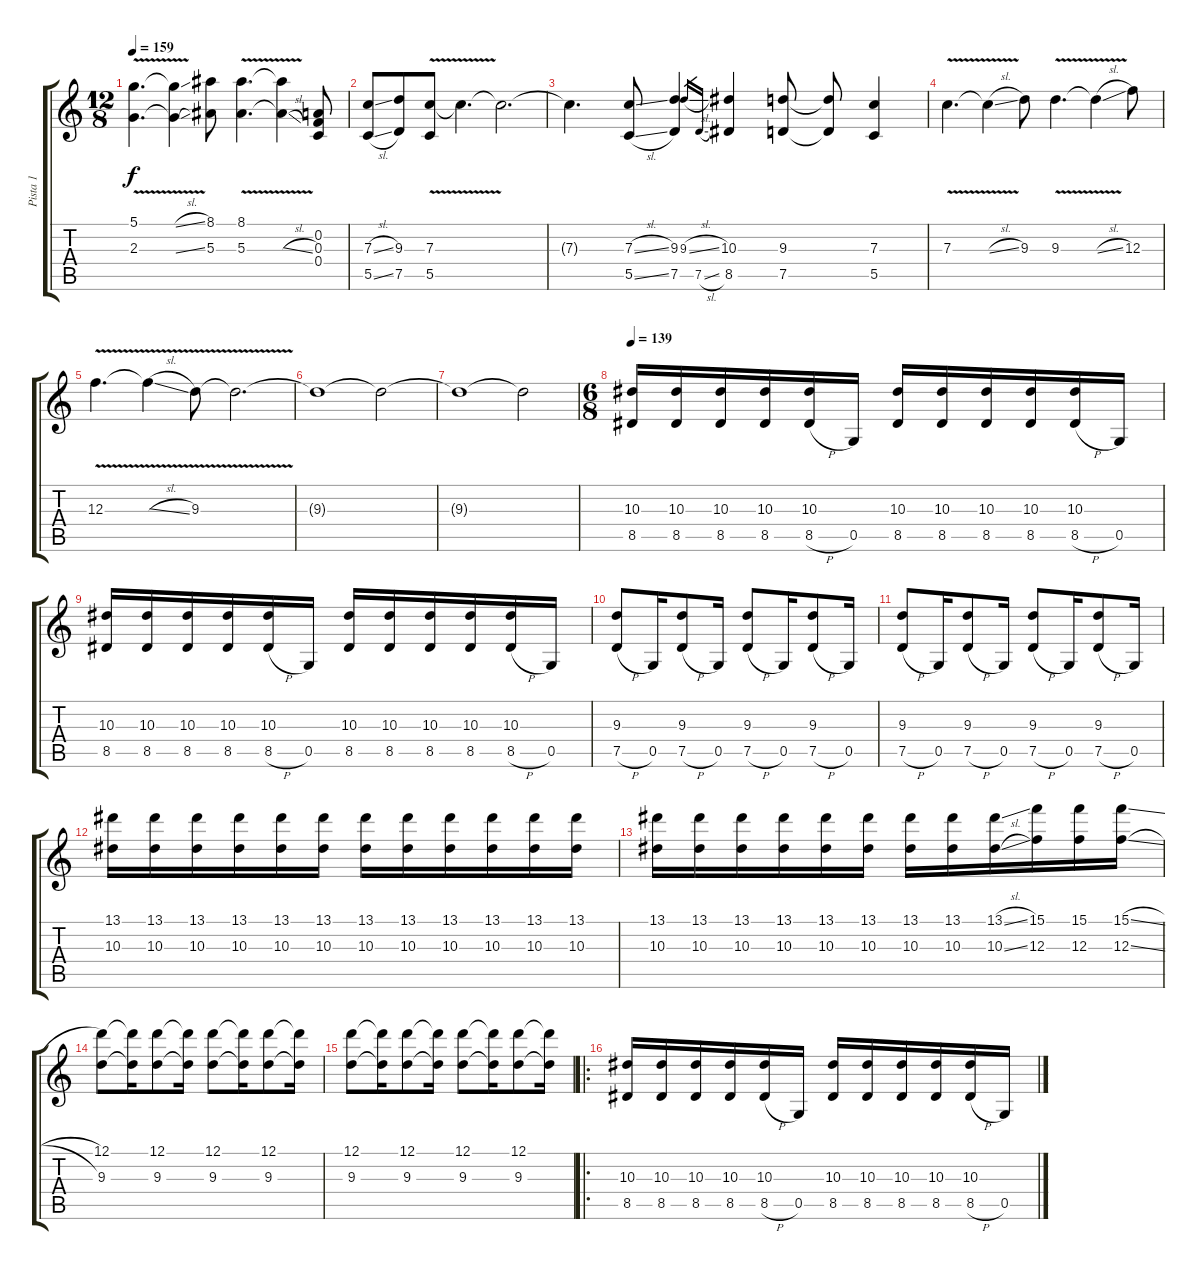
\track ("Pista 1" "Pista 1") {instrument acousticguitarsteel}
\staff {score tabs}
\tuning (D4 A3 F3 C3 G2 C2) {hide}
\ts (12 8)
\tempo 159
\clef g2
\ks c
(5.1{v} 2.3).4{d dy f} (5.1{sl t} 2.3{sl t}).4 (8.1 5.3).8 (8.1{v} 5.3{v}).4{d} (8.1{t} 5.3{sl t}).4 (0.2 0.3 0.4).8 |
(7.3{sl} 5.5{sl}).8{instrument distortionguitar} (9.3 7.5).8 (7.3{v} 5.5).8 7.3{t}.4{d} 7.3{t}.2{d} |
7.3{t}.4{d} (7.3{sl} 5.5{sl}).8 (9.3 7.5).4 9.3{sl}.16{gr} 7.5{sl}.16{gr} (10.3 8.5).4 (9.3 7.5).8 (9.3{t} 7.5{t}).8 (7.3 5.5).4 |
7.3{v}.4{d} 7.3{sl t}.4 9.3.8 9.3{v}.4{d} 9.3{sl t}.4 12.3.8 |
12.3{v}.4{d} 12.3{sl t}.4 9.3{v}.8 9.3{t}.2{d} |
9.3{t}.1 9.3{t}.2 |
9.3{t}.1 9.3{t}.2 |
\ts (6 8)
\tempo 139
(10.3 8.5).16 (10.3 8.5).16 (10.3 8.5).16 (10.3 8.5).16 (10.3 8.5{h}).16 0.5.16 (10.3 8.5).16 (10.3 8.5).16 (10.3 8.5).16 (10.3 8.5).16 (10.3 8.5{h}).16 0.5.16 |
(10.3 8.5).16 (10.3 8.5).16 (10.3 8.5).16 (10.3 8.5).16 (10.3 8.5{h}).16 0.5.16 (10.3 8.5).16 (10.3 8.5).16 (10.3 8.5).16 (10.3 8.5).16 (10.3 8.5{h}).16 0.5.16 |
(9.3 7.5{h}).8 0.5.16 (9.3 7.5{h}).8 0.5.16 (9.3 7.5{h}).8 0.5.16 (9.3 7.5{h}).8 0.5.16 |
(9.3 7.5{h}).8 0.5.16 (9.3 7.5{h}).8 0.5.16 (9.3 7.5{h}).8 0.5.16 (9.3 7.5{h}).8 0.5.16 |
(13.1 10.3).16 (13.1 10.3).16 (13.1 10.3).16 (13.1 10.3).16 (13.1 10.3).16 (13.1 10.3).16 (13.1 10.3).16 (13.1 10.3).16 (13.1 10.3).16 (13.1 10.3).16 (13.1 10.3).16 (13.1 10.3).16 |
(13.1 10.3).16 (13.1 10.3).16 (13.1 10.3).16 (13.1 10.3).16 (13.1 10.3).16 (13.1 10.3).16 (13.1 10.3).16 (13.1 10.3).16 (13.1{sl} 10.3{sl}).16 (15.1 12.3).16 (15.1 12.3).16 (15.1{sl} 12.3{sl}).16 |
(12.1 9.3).8 (12.1{t} 9.3{t}).16 (12.1 9.3).8 (12.1{t} 9.3{t}).16 (12.1 9.3).8 (12.1{t} 9.3{t}).16 (12.1 9.3).8 (12.1{t} 9.3{t}).16 |
(12.1 9.3).8 (12.1{t} 9.3{t}).16 (12.1 9.3).8 (12.1{t} 9.3{t}).16 (12.1 9.3).8 (12.1{t} 9.3{t}).16 (12.1 9.3).8 (12.1{t} 9.3{t}).16 |
\ro
(10.3 8.5).16 (10.3 8.5).16 (10.3 8.5).16 (10.3 8.5).16 (10.3 8.5{h}).16 0.5.16 (10.3 8.5).16 (10.3 8.5).16 (10.3 8.5).16 (10.3 8.5).16 (10.3 8.5{h}).16 0.5.16
